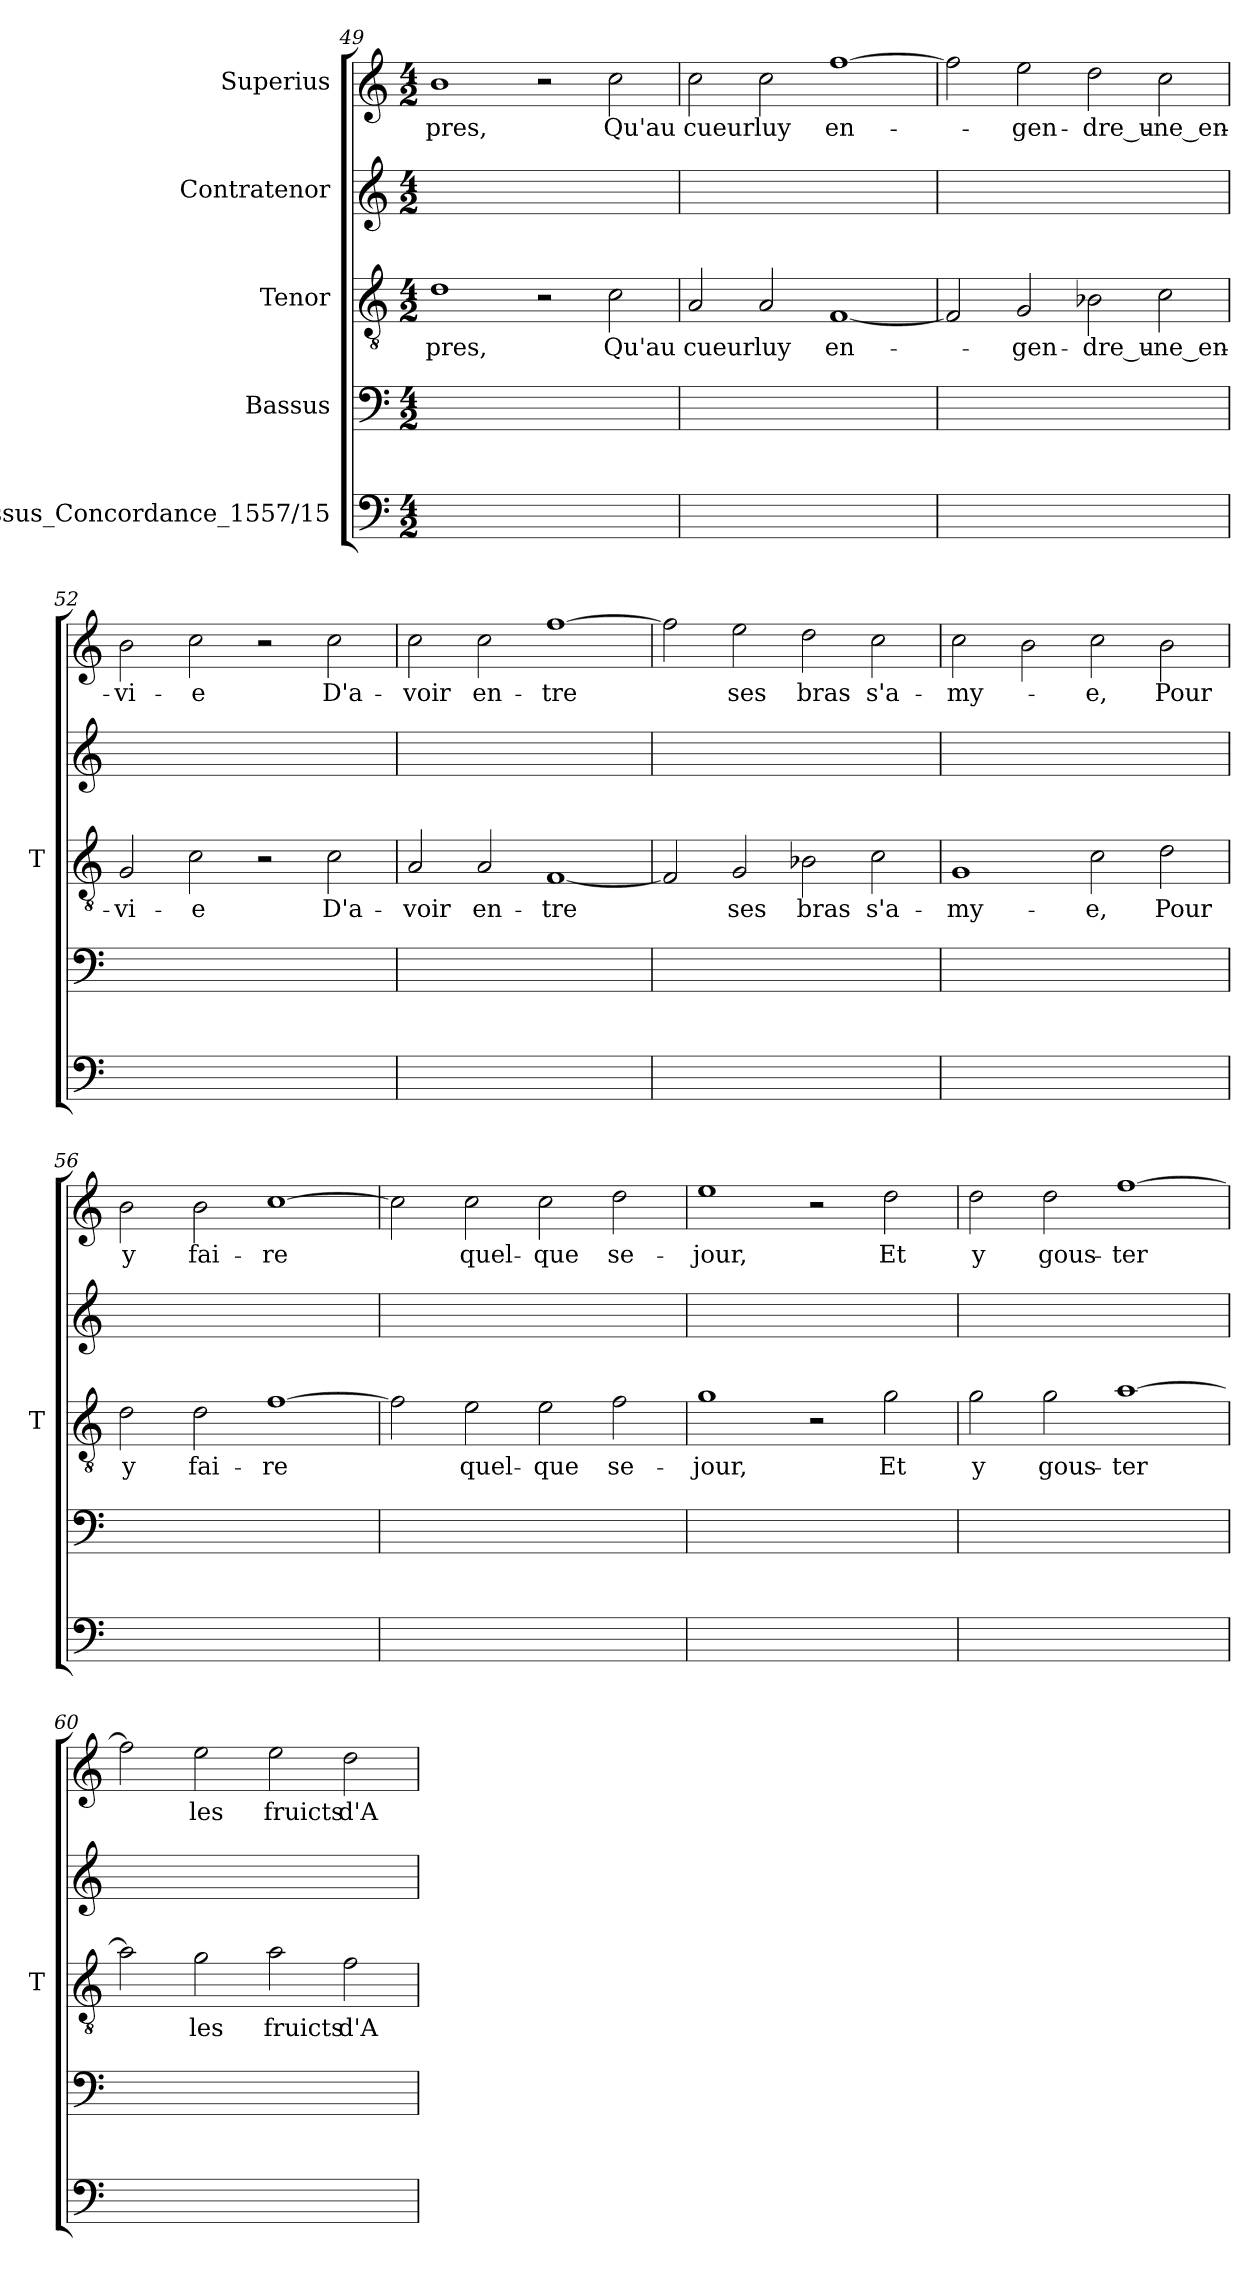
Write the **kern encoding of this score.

**kern	**kern	**kern	**text	**kern	**kern	**text
*part5	*part4	*part3	*part3	*part2	*part1	*part1
*staff5	*staff4	*staff3	*staff3	*staff2	*staff1	*staff1
*I"Bassus_Concordance_1557/15	*I"Bassus	*I"Tenor	*	*I"Contratenor	*I"Superius	*
*	*	*I'T	*	*	*	*
*clefF4	*clefF4	*clefGv2	*	*clefG2	*clefG2	*
*k[]	*k[]	*k[]	*	*k[]	*k[]	*
*M4/2	*M4/2	*M4/2	*	*M4/2	*M4/2	*
=49	=49	=49	=49	=49	=49	=49
0ryy	0ryy	1d	-pres,	0ryy	1b	-pres,
.	.	2r	.	.	2r	.
.	.	2c	-Qu'au	.	2cc	-Qu'au
=50	=50	=50	=50	=50	=50	=50
0ryy	0ryy	2A	-cueur	0ryy	2cc	-cueur
.	.	2A	-luy	.	2cc	-luy
.	.	[1F	en-	.	[1ff	en-
=51	=51	=51	=51	=51	=51	=51
0ryy	0ryy	2F]	.	0ryy	2ff]	.
.	.	2G	gen-	.	2ee	gen-
.	.	2B-X	dre_u-	.	2dd	dre_u-
.	.	2c	ne_en-	.	2cc	ne_en-
=52	=52	=52	=52	=52	=52	=52
0ryy	0ryy	2G	vi-	0ryy	2b	vi-
.	.	2c	-e	.	2cc	-e
.	.	2r	.	.	2r	.
.	.	2c	D'a-	.	2cc	D'a-
=53	=53	=53	=53	=53	=53	=53
0ryy	0ryy	2A	-voir	0ryy	2cc	-voir
.	.	2A	en-	.	2cc	en-
.	.	[1F	-tre	.	[1ff	-tre
=54	=54	=54	=54	=54	=54	=54
0ryy	0ryy	2F]	.	0ryy	2ff]	.
.	.	2G	-ses	.	2ee	-ses
.	.	2B-X	-bras	.	2dd	-bras
.	.	2c	s'a-	.	2cc	s'a-
=55	=55	=55	=55	=55	=55	=55
0ryy	0ryy	1G	my-	0ryy	2cc	my-
.	.	.	.	.	2b	.
.	.	2c	-e,	.	2cc	-e,
.	.	2d	-Pour	.	2b	-Pour
=56	=56	=56	=56	=56	=56	=56
0ryy	0ryy	2d	-y	0ryy	2b	-y
.	.	2d	fai-	.	2b	fai-
.	.	[1f	-re	.	[1cc	-re
=57	=57	=57	=57	=57	=57	=57
0ryy	0ryy	2f]	.	0ryy	2cc]	.
.	.	2e	quel-	.	2cc	quel-
.	.	2e	-que	.	2cc	-que
.	.	2f	se-	.	2dd	se-
=58	=58	=58	=58	=58	=58	=58
0ryy	0ryy	1g	-jour,	0ryy	1ee	-jour,
.	.	2r	.	.	2r	.
.	.	2g	-Et	.	2dd	-Et
=59	=59	=59	=59	=59	=59	=59
0ryy	0ryy	2g	-y	0ryy	2dd	-y
.	.	2g	gous-	.	2dd	gous-
.	.	[1a	-ter	.	[1ff	-ter
=60	=60	=60	=60	=60	=60	=60
0ryy	0ryy	2a]	.	0ryy	2ff]	.
.	.	2g	-les	.	2ee	-les
.	.	2a	-fruicts	.	2ee	-fruicts
.	.	2f	d'A-	.	2dd	d'A-
=	=	=	=	=	=	=
*-	*-	*-	*-	*-	*-	*-
